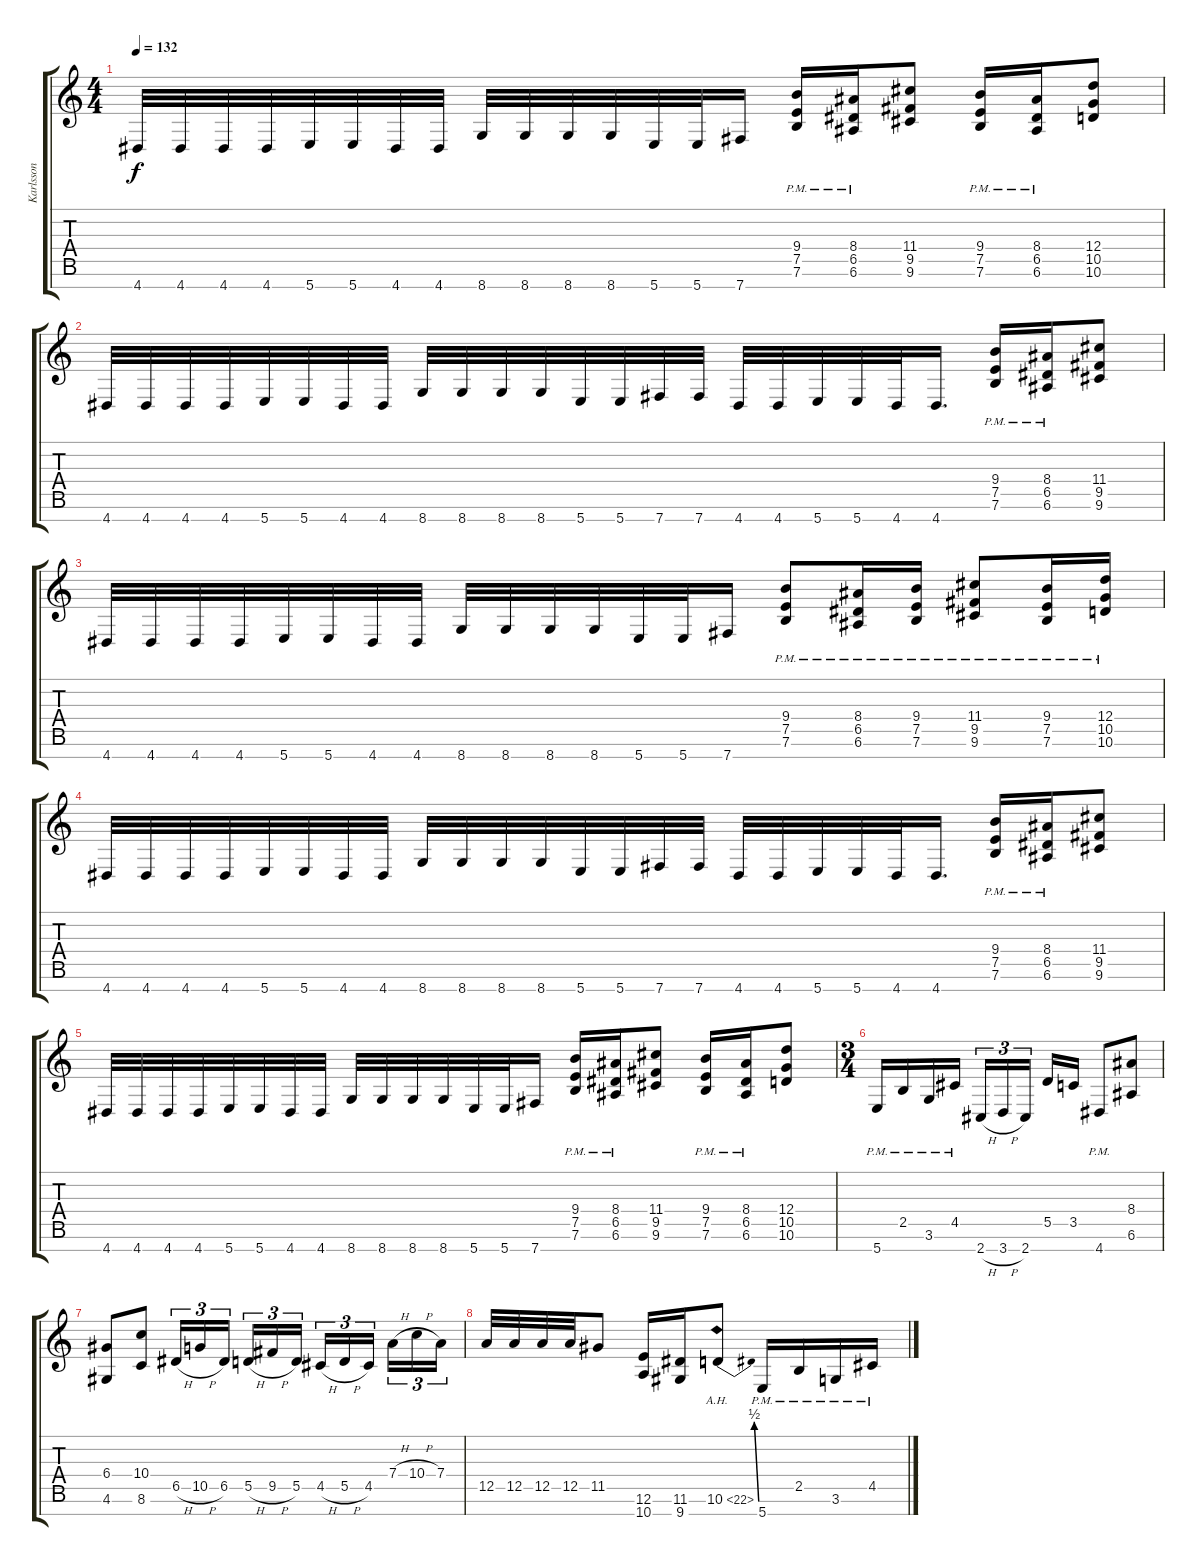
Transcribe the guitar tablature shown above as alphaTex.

\track ("Karlsson" "Karlsson") {instrument distortionguitar}
\staff {score tabs}
\tuning (E4 B3 G3 D3 A2 E2 B1) {hide}
\ts (4 4)
\tempo 132
\clef g2
\ks c
4.7.32{dy f} 4.7.32 4.7.32 4.7.32 5.7.32 5.7.32 4.7.32 4.7.32 8.7.32 8.7.32 8.7.32 8.7.32 5.7.32 5.7.32 7.7.16 (9.4{pm} 7.5{pm} 7.6{pm}).16 (8.4{pm} 6.5{pm} 6.6{pm}).16 (11.4 9.5 9.6).8 (9.4{pm} 7.5{pm} 7.6{pm}).16 (8.4{pm} 6.5{pm} 6.6{pm}).16 (12.4 10.5 10.6).8 |
4.7.32 4.7.32 4.7.32 4.7.32 5.7.32 5.7.32 4.7.32 4.7.32 8.7.32 8.7.32 8.7.32 8.7.32 5.7.32 5.7.32 7.7.32 7.7.32 4.7.32 4.7.32 5.7.32 5.7.32 4.7.32 4.7.16{d} (9.4{pm} 7.5{pm} 7.6{pm}).16 (8.4{pm} 6.5{pm} 6.6{pm}).16 (11.4 9.5 9.6).8 |
4.7.32 4.7.32 4.7.32 4.7.32 5.7.32 5.7.32 4.7.32 4.7.32 8.7.32 8.7.32 8.7.32 8.7.32 5.7.32 5.7.32 7.7.16 (9.4{pm} 7.5{pm} 7.6{pm}).8 (8.4{pm} 6.5{pm} 6.6{pm}).16 (9.4{pm} 7.5{pm} 7.6{pm}).16 (11.4{pm} 9.5{pm} 9.6{pm}).8 (9.4{pm} 7.5{pm} 7.6{pm}).16 (12.4{pm} 10.5{pm} 10.6{pm}).16 |
4.7.32 4.7.32 4.7.32 4.7.32 5.7.32 5.7.32 4.7.32 4.7.32 8.7.32 8.7.32 8.7.32 8.7.32 5.7.32 5.7.32 7.7.32 7.7.32 4.7.32 4.7.32 5.7.32 5.7.32 4.7.32 4.7.16{d} (9.4{pm} 7.5{pm} 7.6{pm}).16 (8.4{pm} 6.5{pm} 6.6{pm}).16 (11.4 9.5 9.6).8 |
4.7.32 4.7.32 4.7.32 4.7.32 5.7.32 5.7.32 4.7.32 4.7.32 8.7.32 8.7.32 8.7.32 8.7.32 5.7.32 5.7.32 7.7.16 (9.4{pm} 7.5{pm} 7.6{pm}).16 (8.4{pm} 6.5{pm} 6.6{pm}).16 (11.4 9.5 9.6).8 (9.4{pm} 7.5{pm} 7.6{pm}).16 (8.4{pm} 6.5{pm} 6.6{pm}).16 (12.4 10.5 10.6).8 |
\ts (3 4)
5.7{pm}.16 2.5{pm}.16 3.6{pm}.16 4.5{pm}.16 2.7{h}.16{tu (3 2)} 3.7{h}.16{tu (3 2)} 2.7.16{tu (3 2) beam splitsecondary} 5.5.16 3.5.16 4.7{pm}.8 (8.4 6.6).8 |
(6.4 4.6).8 (10.4 8.6).8 6.5{h}.16{tu (3 2)} 10.5{h}.16{tu (3 2)} 6.5.16{tu (3 2) beam splitsecondary} 5.5{h}.16{tu (3 2)} 9.5{h}.16{tu (3 2)} 5.5.16{tu (3 2)} 4.5{h}.16{tu (3 2)} 5.5{h}.16{tu (3 2)} 4.5.16{tu (3 2) beam splitsecondary} 7.4{h}.16{tu (3 2)} 10.4{h}.16{tu (3 2)} 7.4.16{tu (3 2)} |
12.5.32 12.5.32 12.5.32 12.5.32 11.5.8 (12.6 10.7).16 (11.6 9.7).16 10.6{be (bend 0 0 60 2) ah 12}.8 5.7{pm}.16 2.5{pm}.16 3.6{pm}.16 4.5{pm}.16
